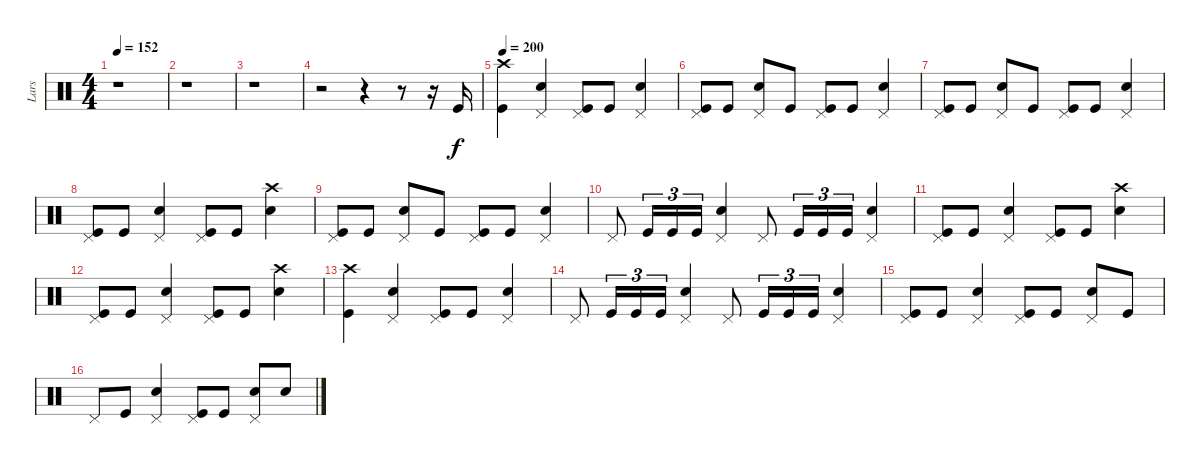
\track ("Lars" "Lars") {instrument percussion}
\staff {score}
\articulation defaults
\ts (4 4)
\tempo 152
\clef neutral
\ks c
r.1{dy f} |
r.1 |
r.1 |
r.2 r.4 r.8 r.16 "Kick (hit)".16 |
\tempo 200
("Crash high (hit)" "Kick (hit)").4 ("Pedal Hi-Hat (hit)" "Snare (hit) 2").4 ("Pedal Hi-Hat (hit)" "Kick (hit)").8 "Kick (hit)".8 ("Pedal Hi-Hat (hit)" "Snare (hit) 2").4 |
("Pedal Hi-Hat (hit)" "Kick (hit)").8 "Kick (hit)".8 ("Pedal Hi-Hat (hit)" "Snare (hit) 2").8 "Kick (hit)".8 ("Pedal Hi-Hat (hit)" "Kick (hit)").8 "Kick (hit)".8 ("Pedal Hi-Hat (hit)" "Snare (hit) 2").4 |
("Pedal Hi-Hat (hit)" "Kick (hit)").8 "Kick (hit)".8 ("Pedal Hi-Hat (hit)" "Snare (hit) 2").8 "Kick (hit)".8 ("Pedal Hi-Hat (hit)" "Kick (hit)").8 "Kick (hit)".8 ("Pedal Hi-Hat (hit)" "Snare (hit) 2").4 |
("Pedal Hi-Hat (hit)" "Kick (hit)").8 "Kick (hit)".8 ("Pedal Hi-Hat (hit)" "Snare (hit) 2").4 ("Pedal Hi-Hat (hit)" "Kick (hit)").8 "Kick (hit)".8 ("Crash high (hit)" "Snare (hit) 2").4 |
("Pedal Hi-Hat (hit)" "Kick (hit)").8 "Kick (hit)".8 ("Pedal Hi-Hat (hit)" "Snare (hit) 2").8 "Kick (hit)".8 ("Pedal Hi-Hat (hit)" "Kick (hit)").8 "Kick (hit)".8 ("Pedal Hi-Hat (hit)" "Snare (hit) 2").4 |
"Pedal Hi-Hat (hit)".8 "Kick (hit)".16{tu (3 2)} "Kick (hit)".16{tu (3 2)} "Kick (hit)".16{tu (3 2)} ("Pedal Hi-Hat (hit)" "Snare (hit) 2").4 "Pedal Hi-Hat (hit)".8 "Kick (hit)".16{tu (3 2)} "Kick (hit)".16{tu (3 2)} "Kick (hit)".16{tu (3 2)} ("Pedal Hi-Hat (hit)" "Snare (hit) 2").4 |
("Pedal Hi-Hat (hit)" "Kick (hit)").8 "Kick (hit)".8 ("Pedal Hi-Hat (hit)" "Snare (hit) 2").4 ("Pedal Hi-Hat (hit)" "Kick (hit)").8 "Kick (hit)".8 ("Crash high (hit)" "Snare (hit) 2").4 |
("Pedal Hi-Hat (hit)" "Kick (hit)").8 "Kick (hit)".8 ("Pedal Hi-Hat (hit)" "Snare (hit) 2").4 ("Pedal Hi-Hat (hit)" "Kick (hit)").8 "Kick (hit)".8 ("Crash high (hit)" "Snare (hit) 2").4 |
("Crash high (hit)" "Kick (hit)").4 ("Pedal Hi-Hat (hit)" "Snare (hit) 2").4 ("Pedal Hi-Hat (hit)" "Kick (hit)").8 "Kick (hit)".8 ("Pedal Hi-Hat (hit)" "Snare (hit) 2").4 |
"Pedal Hi-Hat (hit)".8 "Kick (hit)".16{tu (3 2)} "Kick (hit)".16{tu (3 2)} "Kick (hit)".16{tu (3 2)} ("Pedal Hi-Hat (hit)" "Snare (hit) 2").4 "Pedal Hi-Hat (hit)".8 "Kick (hit)".16{tu (3 2)} "Kick (hit)".16{tu (3 2)} "Kick (hit)".16{tu (3 2)} ("Pedal Hi-Hat (hit)" "Snare (hit) 2").4 |
("Pedal Hi-Hat (hit)" "Kick (hit)").8 "Kick (hit)".8 ("Pedal Hi-Hat (hit)" "Snare (hit) 2").4 ("Pedal Hi-Hat (hit)" "Kick (hit)").8 "Kick (hit)".8 ("Pedal Hi-Hat (hit)" "Snare (hit) 2").8 "Kick (hit)".8 |
"Pedal Hi-Hat (hit)".8 "Kick (hit)".8 ("Pedal Hi-Hat (hit)" "Snare (hit) 2").4 ("Pedal Hi-Hat (hit)" "Kick (hit)").8 "Kick (hit)".8 ("Pedal Hi-Hat (hit)" "Snare (hit) 2").8 "Snare (hit) 2".8
